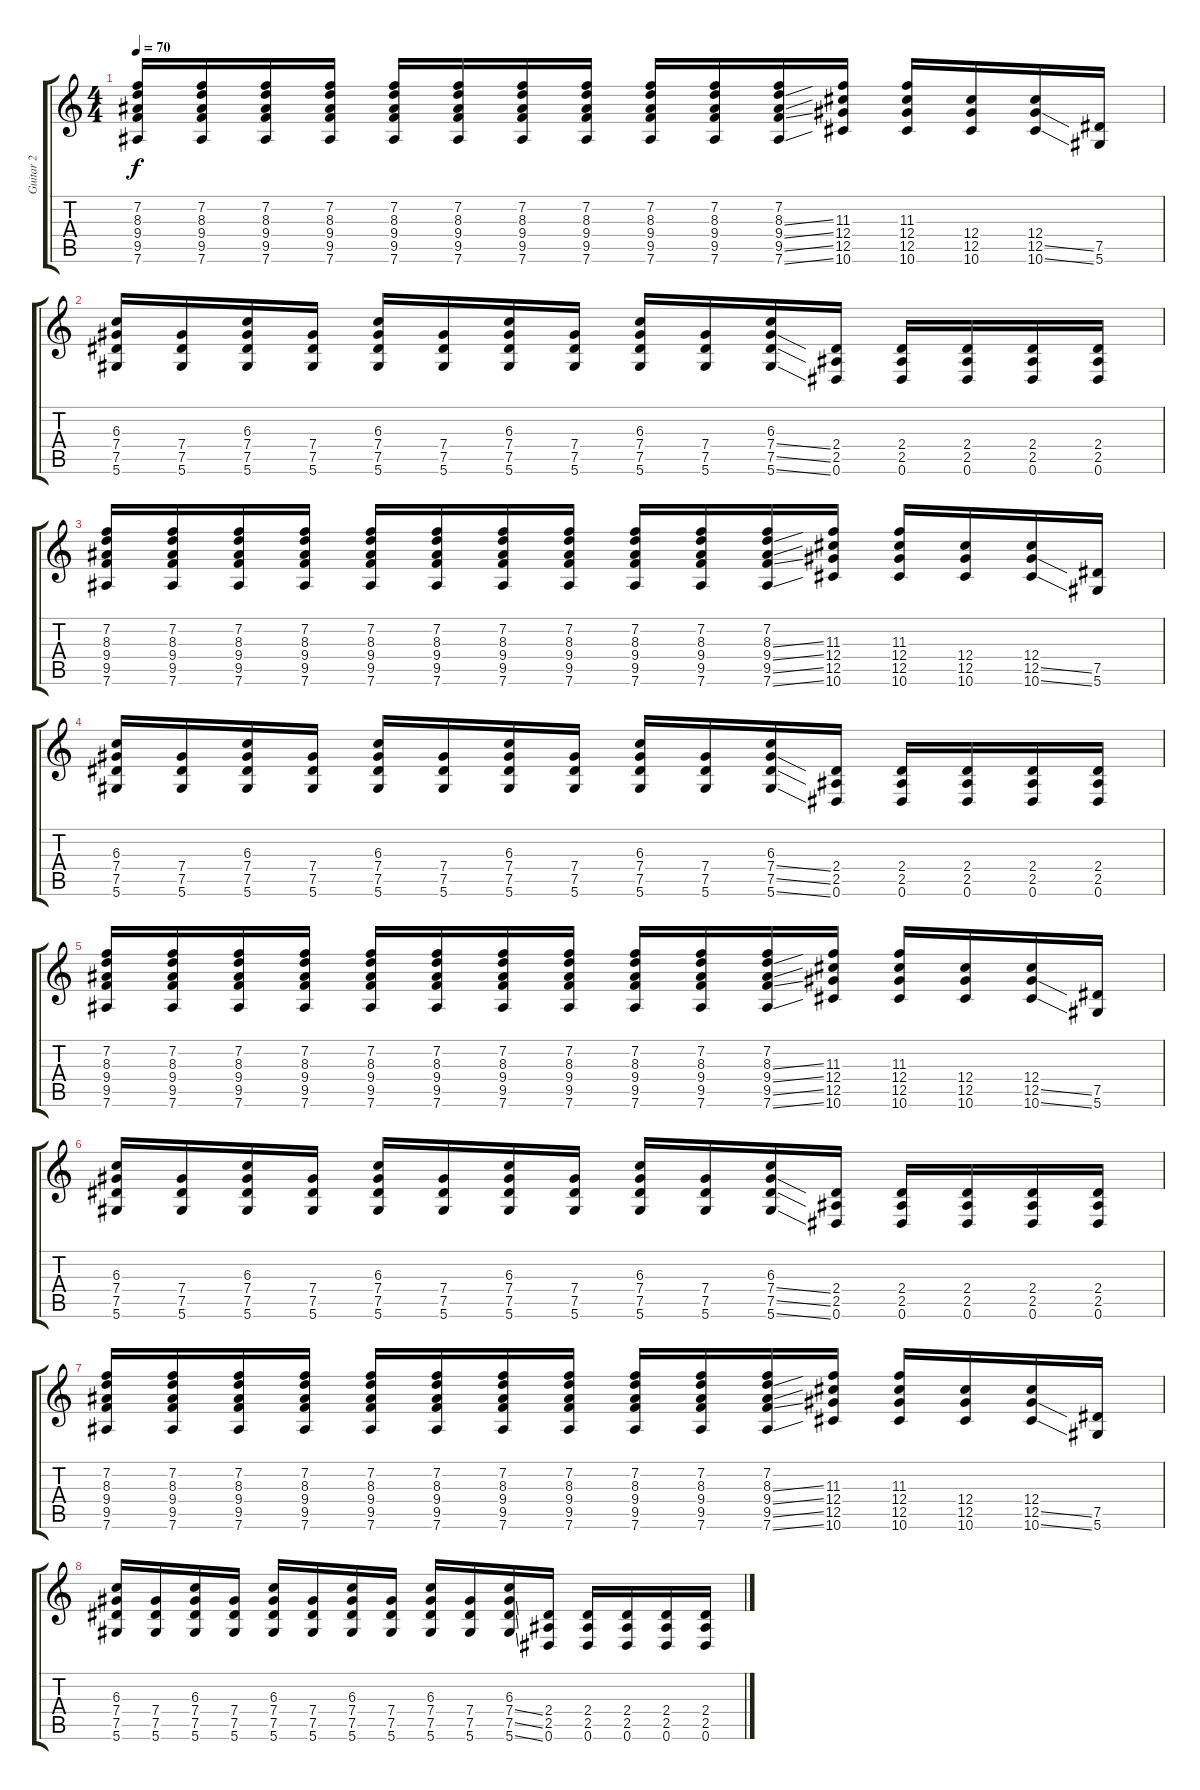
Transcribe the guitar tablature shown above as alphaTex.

\track ("Guitar 2" "Guitar 2") {instrument overdrivenguitar}
\staff {score tabs}
\tuning (Eb4 Bb3 Gb3 Db3 Ab2 Eb2) {hide}
\ts (4 4)
\tempo 70
\clef g2
\ks c
(7.2 8.3 9.4 9.5 7.6).16{dy f} (7.2 8.3 9.4 9.5 7.6).16 (7.2 8.3 9.4 9.5 7.6).16 (7.2 8.3 9.4 9.5 7.6).16 (7.2 8.3 9.4 9.5 7.6).16 (7.2 8.3 9.4 9.5 7.6).16 (7.2 8.3 9.4 9.5 7.6).16 (7.2 8.3 9.4 9.5 7.6).16 (7.2 8.3 9.4 9.5 7.6).16 (7.2 8.3 9.4 9.5 7.6).16 (7.2 8.3{ss} 9.4{ss} 9.5{ss} 7.6{ss}).16 (11.3 12.4 12.5 10.6).16 (11.3 12.4 12.5 10.6).16 (12.4 12.5 10.6).16 (12.4 12.5{ss} 10.6{ss}).16 (7.5 5.6).16 |
(6.3 7.4 7.5 5.6).16 (7.4 7.5 5.6).16 (6.3 7.4 7.5 5.6).16 (7.4 7.5 5.6).16 (6.3 7.4 7.5 5.6).16 (7.4 7.5 5.6).16 (6.3 7.4 7.5 5.6).16 (7.4 7.5 5.6).16 (6.3 7.4 7.5 5.6).16 (7.4 7.5 5.6).16 (6.3 7.4{ss} 7.5{ss} 5.6{ss}).16 (2.4 2.5 0.6).16 (2.4 2.5 0.6).16 (2.4 2.5 0.6).16 (2.4 2.5 0.6).16 (2.4 2.5 0.6).16 |
(7.2 8.3 9.4 9.5 7.6).16 (7.2 8.3 9.4 9.5 7.6).16 (7.2 8.3 9.4 9.5 7.6).16 (7.2 8.3 9.4 9.5 7.6).16 (7.2 8.3 9.4 9.5 7.6).16 (7.2 8.3 9.4 9.5 7.6).16 (7.2 8.3 9.4 9.5 7.6).16 (7.2 8.3 9.4 9.5 7.6).16 (7.2 8.3 9.4 9.5 7.6).16 (7.2 8.3 9.4 9.5 7.6).16 (7.2 8.3{ss} 9.4{ss} 9.5{ss} 7.6{ss}).16 (11.3 12.4 12.5 10.6).16 (11.3 12.4 12.5 10.6).16 (12.4 12.5 10.6).16 (12.4 12.5{ss} 10.6{ss}).16 (7.5 5.6).16 |
(6.3 7.4 7.5 5.6).16 (7.4 7.5 5.6).16 (6.3 7.4 7.5 5.6).16 (7.4 7.5 5.6).16 (6.3 7.4 7.5 5.6).16 (7.4 7.5 5.6).16 (6.3 7.4 7.5 5.6).16 (7.4 7.5 5.6).16 (6.3 7.4 7.5 5.6).16 (7.4 7.5 5.6).16 (6.3 7.4{ss} 7.5{ss} 5.6{ss}).16 (2.4 2.5 0.6).16 (2.4 2.5 0.6).16 (2.4 2.5 0.6).16 (2.4 2.5 0.6).16 (2.4 2.5 0.6).16 |
(7.2 8.3 9.4 9.5 7.6).16 (7.2 8.3 9.4 9.5 7.6).16 (7.2 8.3 9.4 9.5 7.6).16 (7.2 8.3 9.4 9.5 7.6).16 (7.2 8.3 9.4 9.5 7.6).16 (7.2 8.3 9.4 9.5 7.6).16 (7.2 8.3 9.4 9.5 7.6).16 (7.2 8.3 9.4 9.5 7.6).16 (7.2 8.3 9.4 9.5 7.6).16 (7.2 8.3 9.4 9.5 7.6).16 (7.2 8.3{ss} 9.4{ss} 9.5{ss} 7.6{ss}).16 (11.3 12.4 12.5 10.6).16 (11.3 12.4 12.5 10.6).16 (12.4 12.5 10.6).16 (12.4 12.5{ss} 10.6{ss}).16 (7.5 5.6).16 |
(6.3 7.4 7.5 5.6).16 (7.4 7.5 5.6).16 (6.3 7.4 7.5 5.6).16 (7.4 7.5 5.6).16 (6.3 7.4 7.5 5.6).16 (7.4 7.5 5.6).16 (6.3 7.4 7.5 5.6).16 (7.4 7.5 5.6).16 (6.3 7.4 7.5 5.6).16 (7.4 7.5 5.6).16 (6.3 7.4{ss} 7.5{ss} 5.6{ss}).16 (2.4 2.5 0.6).16 (2.4 2.5 0.6).16 (2.4 2.5 0.6).16 (2.4 2.5 0.6).16 (2.4 2.5 0.6).16 |
(7.2 8.3 9.4 9.5 7.6).16 (7.2 8.3 9.4 9.5 7.6).16 (7.2 8.3 9.4 9.5 7.6).16 (7.2 8.3 9.4 9.5 7.6).16 (7.2 8.3 9.4 9.5 7.6).16 (7.2 8.3 9.4 9.5 7.6).16 (7.2 8.3 9.4 9.5 7.6).16 (7.2 8.3 9.4 9.5 7.6).16 (7.2 8.3 9.4 9.5 7.6).16 (7.2 8.3 9.4 9.5 7.6).16 (7.2 8.3{ss} 9.4{ss} 9.5{ss} 7.6{ss}).16 (11.3 12.4 12.5 10.6).16 (11.3 12.4 12.5 10.6).16 (12.4 12.5 10.6).16 (12.4 12.5{ss} 10.6{ss}).16 (7.5 5.6).16 |
(6.3 7.4 7.5 5.6).16 (7.4 7.5 5.6).16 (6.3 7.4 7.5 5.6).16 (7.4 7.5 5.6).16 (6.3 7.4 7.5 5.6).16 (7.4 7.5 5.6).16 (6.3 7.4 7.5 5.6).16 (7.4 7.5 5.6).16 (6.3 7.4 7.5 5.6).16 (7.4 7.5 5.6).16 (6.3 7.4{ss} 7.5{ss} 5.6{ss}).16 (2.4 2.5 0.6).16 (2.4 2.5 0.6).16 (2.4 2.5 0.6).16 (2.4 2.5 0.6).16 (2.4 2.5 0.6).16
